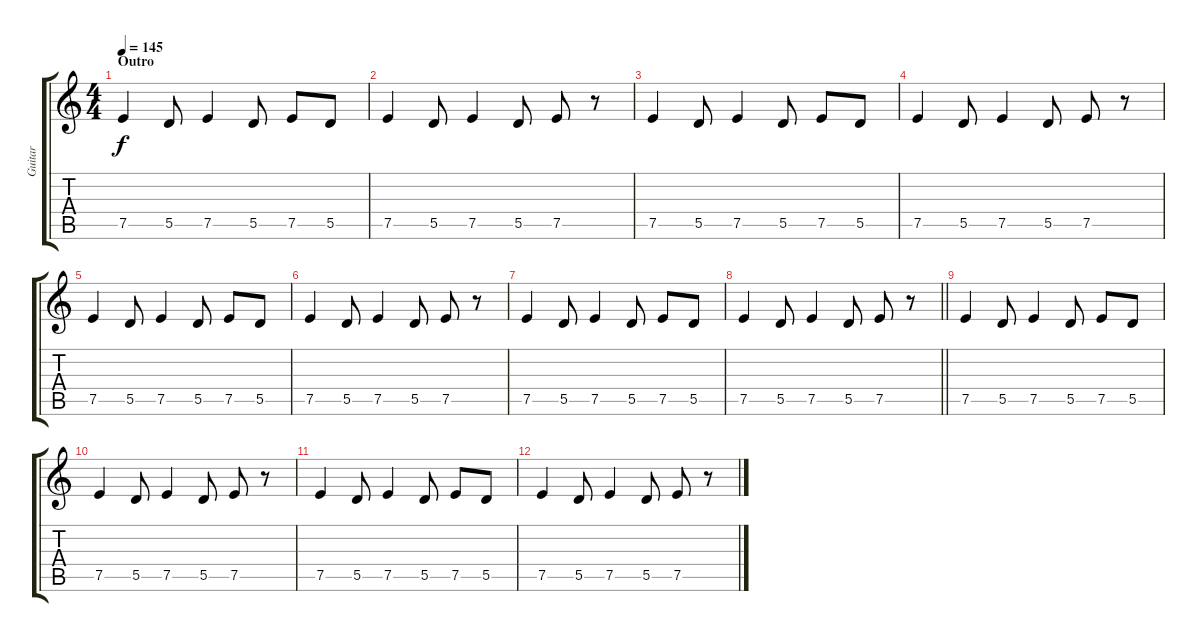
\track ("Guitar" "Guitar") {instrument distortionguitar}
\staff {score tabs}
\tuning (E4 B3 G3 D3 A2 E2) {hide}
\ts (4 4)
\section ("" "Outro")
\tempo 145
\clef g2
\ks c
7.5.4{dy f} 5.5.8 7.5.4 5.5.8 7.5.8 5.5.8 |
7.5.4 5.5.8 7.5.4 5.5.8 7.5.8 r.8 |
7.5.4 5.5.8 7.5.4 5.5.8 7.5.8 5.5.8 |
7.5.4 5.5.8 7.5.4 5.5.8 7.5.8 r.8 |
7.5.4 5.5.8 7.5.4 5.5.8 7.5.8 5.5.8 |
7.5.4 5.5.8 7.5.4 5.5.8 7.5.8 r.8 |
7.5.4 5.5.8 7.5.4 5.5.8 7.5.8 5.5.8 |
\barLineRight lightlight
7.5.4 5.5.8 7.5.4 5.5.8 7.5.8 r.8 |
7.5.4 5.5.8 7.5.4 5.5.8 7.5.8 5.5.8 |
7.5.4 5.5.8 7.5.4 5.5.8 7.5.8 r.8 |
7.5.4 5.5.8 7.5.4 5.5.8 7.5.8 5.5.8 |
7.5.4 5.5.8 7.5.4 5.5.8 7.5.8 r.8
